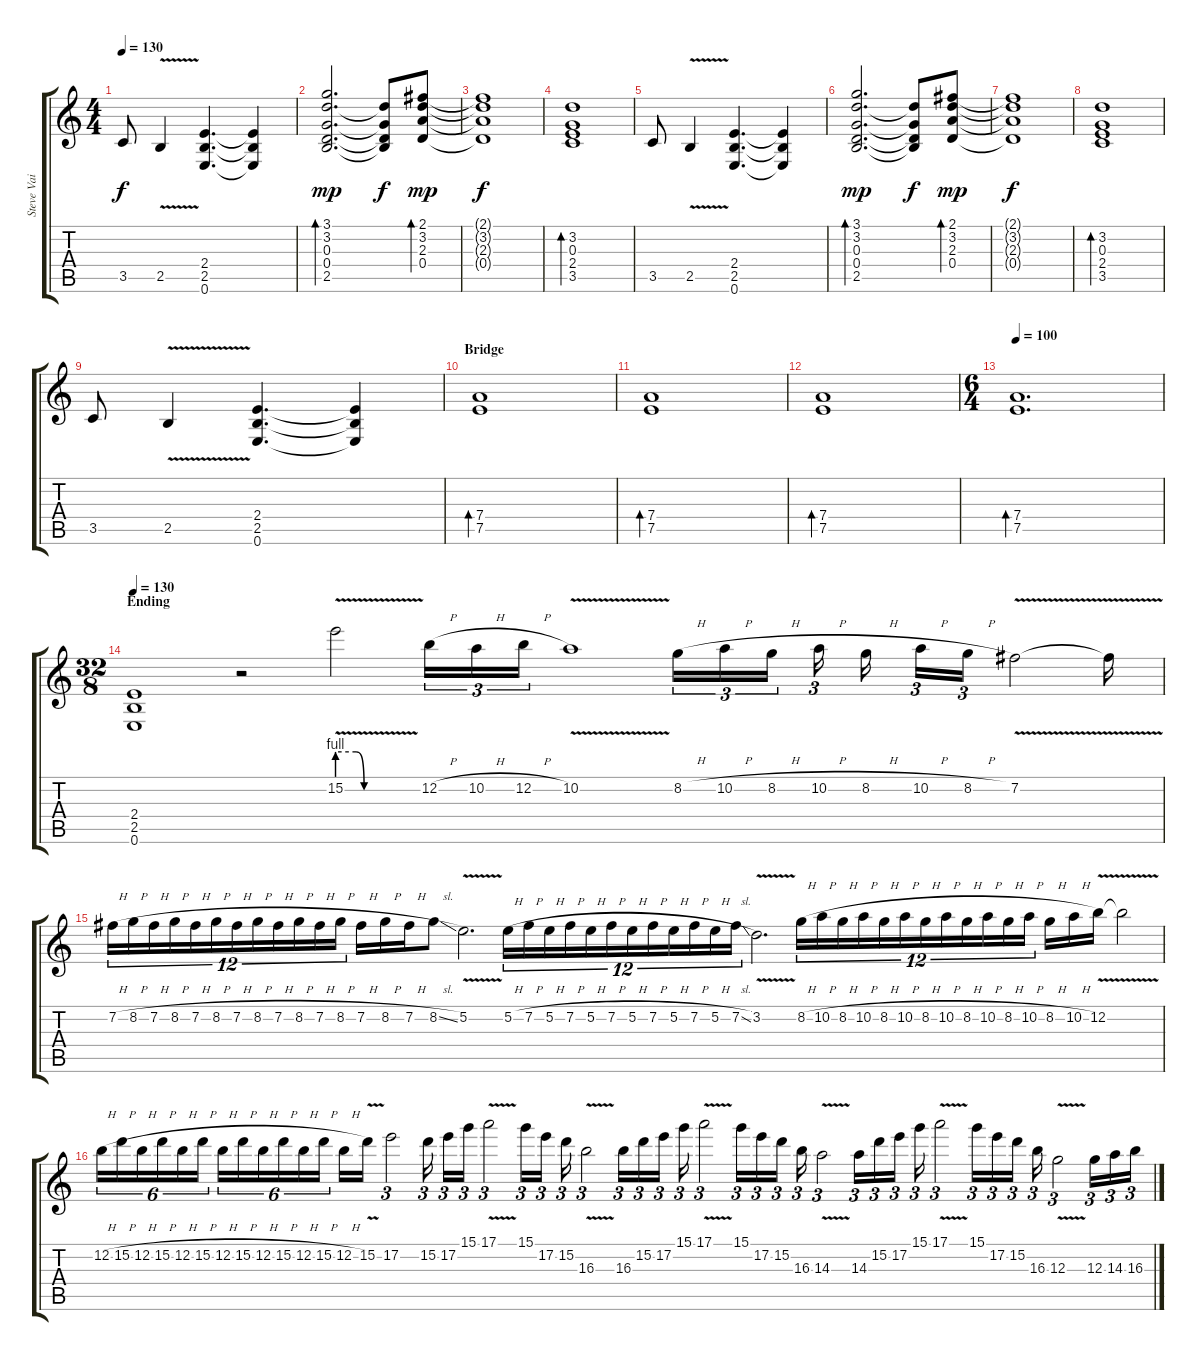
\track ("Steve Vai" "Steve Vai") {instrument distortionguitar}
\staff {score tabs}
\tuning (E4 B3 G3 D3 A2 E2) {hide}
\ts (4 4)
\tempo 130
\clef g2
\ks c
3.5.8{dy f} 2.5{v}.4 (2.4 2.5 0.6).4{d} (2.4{t} 2.5{t} 0.6{t}).4 |
(3.1 3.2 0.3 0.4 2.5).2{d bd 30 dy mp} (3.2{t} 0.3{t} 0.4{t} 2.5{t}).8{dy f} (2.1 3.2 2.3 0.4).8{bd 120 dy mp} |
(2.1{t} 3.2{t} 2.3{t} 0.4{t}).1{dy f} |
(3.2 0.3 2.4 3.5).1{bd 30} |
3.5.8 2.5{v}.4 (2.4 2.5 0.6).4{d} (2.4{t} 2.5{t} 0.6{t}).4 |
(3.1 3.2 0.3 0.4 2.5).2{d bd 30 dy mp} (3.2{t} 0.3{t} 0.4{t} 2.5{t}).8{dy f} (2.1 3.2 2.3 0.4).8{bd 120 dy mp} |
(2.1{t} 3.2{t} 2.3{t} 0.4{t}).1{dy f} |
(3.2 0.3 2.4 3.5).1{bd 30} |
3.5.8 2.5{v}.4 (2.4 2.5 0.6).4{d} (2.4{t} 2.5{t} 0.6{t}).4 |
\section ("" "Bridge")
(7.4 7.5).1{bd 240 volume 14} |
(7.4 7.5).1{bd 240} |
(7.4 7.5).1{bd 240} |
\ts (6 4)
\tempo 100
(7.4 7.5).1{d bd 120} |
\ts (32 8)
\section ("" "Ending")
\tempo 130
(2.4 2.5 0.6).1 r.2{volume 14} 15.2{be (custom 0 4 14 4 20 0 40 0 60 0) v}.2 12.2{h}.16{tu (3 2)} 10.2{h}.16{tu (3 2)} 12.2{h}.16{tu (3 2)} 10.2{v}.1 8.2{h}.16{tu (3 2)} 10.2{h}.16{tu (3 2)} 8.2{h}.16{tu (3 2)} 10.2{h}.16{tu (3 2)} 8.2{h}.16 10.2{h}.16{tu (3 2)} 8.2{h}.16{tu (3 2)} 7.2{v}.2 7.2{t}.16 |
7.2{h}.16{tu (12 8)} 8.2{h}.16{tu (12 8)} 7.2{h}.16{tu (12 8)} 8.2{h}.16{tu (12 8)} 7.2{h}.16{tu (12 8)} 8.2{h}.16{tu (12 8)} 7.2{h}.16{tu (12 8)} 8.2{h}.16{tu (12 8)} 7.2{h}.16{tu (12 8)} 8.2{h}.16{tu (12 8)} 7.2{h}.16{tu (12 8)} 8.2{h}.16{tu (12 8)} 7.2{h}.16 8.2{h}.16 7.2{h}.16 8.2{sl}.8 5.2{v}.2{d} 5.2{h}.16{tu (12 8)} 7.2{h}.16{tu (12 8)} 5.2{h}.16{tu (12 8)} 7.2{h}.16{tu (12 8)} 5.2{h}.16{tu (12 8)} 7.2{h}.16{tu (12 8)} 5.2{h}.16{tu (12 8)} 7.2{h}.16{tu (12 8)} 5.2{h}.16{tu (12 8)} 7.2{h}.16{tu (12 8)} 5.2{h}.16{tu (12 8)} 7.2{sl}.16{tu (12 8)} 3.2{v}.2{d} 8.2{h}.16{tu (12 8)} 10.2{h}.16{tu (12 8)} 8.2{h}.16{tu (12 8)} 10.2{h}.16{tu (12 8)} 8.2{h}.16{tu (12 8)} 10.2{h}.16{tu (12 8)} 8.2{h}.16{tu (12 8)} 10.2{h}.16{tu (12 8)} 8.2{h}.16{tu (12 8)} 10.2{h}.16{tu (12 8)} 8.2{h}.16{tu (12 8)} 10.2{h}.16{tu (12 8)} 8.2{h}.16 10.2{h}.16 12.2{v}.16 12.2{t}.2 |
12.2{h}.16{tu (6 4)} 15.2{h}.16{tu (6 4)} 12.2{h}.16{tu (6 4)} 15.2{h}.16{tu (6 4)} 12.2{h}.16{tu (6 4)} 15.2{h}.16{tu (6 4)} 12.2{h}.16{tu (6 4)} 15.2{h}.16{tu (6 4)} 12.2{h}.16{tu (6 4)} 15.2{h}.16{tu (6 4)} 12.2{h}.16{tu (6 4)} 15.2{h}.16{tu (6 4)} 12.2{h}.16 15.2{v}.16 17.2.2{tu (3 2)} 15.2.16{tu (3 2)} 17.2.16{tu (3 2)} 15.1.16{tu (3 2)} 17.1{v}.2{tu (3 2)} 15.1.16{tu (3 2)} 17.2.16{tu (3 2)} 15.2.16{tu (3 2)} 16.3{v}.2{tu (3 2)} 16.3.16{tu (3 2)} 15.2.16{tu (3 2)} 17.2.16{tu (3 2)} 15.1.16{tu (3 2)} 17.1{v}.2{tu (3 2)} 15.1.16{tu (3 2)} 17.2.16{tu (3 2)} 15.2.16{tu (3 2)} 16.3.16{tu (3 2)} 14.3{v}.2{tu (3 2)} 14.3.16{tu (3 2)} 15.2.16{tu (3 2)} 17.2.16{tu (3 2)} 15.1.16{tu (3 2)} 17.1{v}.2{tu (3 2)} 15.1.16{tu (3 2)} 17.2.16{tu (3 2)} 15.2.16{tu (3 2)} 16.3.16{tu (3 2)} 12.3{v}.2{tu (3 2)} 12.3.16{tu (3 2)} 14.3.16{tu (3 2)} 16.3.16{tu (3 2)}
